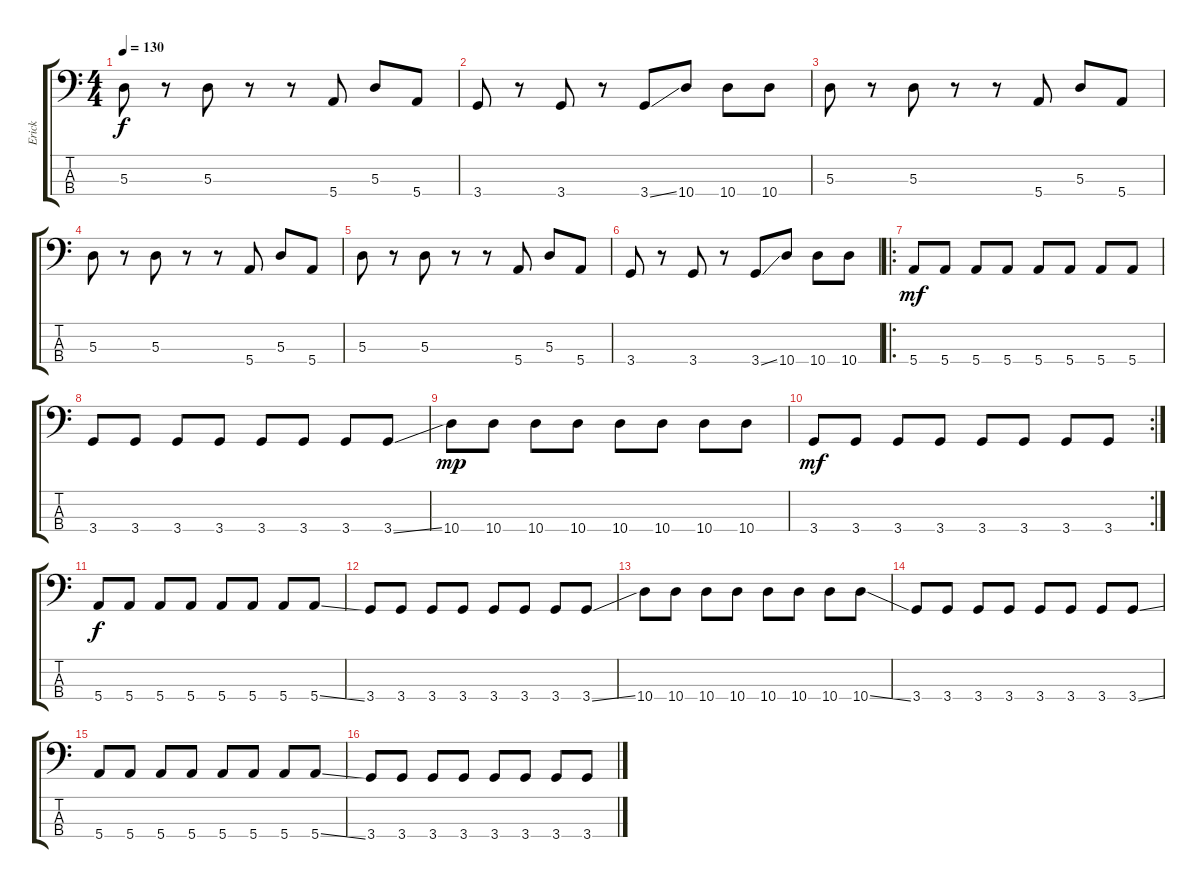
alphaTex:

\track ("Erick" "Erick") {instrument electricbasspick}
\staff {score tabs}
\tuning (G2 D2 A1 E1) {hide}
\ts (4 4)
\tempo 130
\clef f4
\ks c
5.3.8{dy f} r.8 5.3.8 r.8 r.8 5.4.8 5.3.8 5.4.8 |
3.4.8 r.8 3.4.8 r.8 3.4{ss}.8 10.4.8 10.4.8 10.4.8 |
5.3.8 r.8 5.3.8 r.8 r.8 5.4.8 5.3.8 5.4.8 |
5.3.8 r.8 5.3.8 r.8 r.8 5.4.8 5.3.8 5.4.8 |
5.3.8 r.8 5.3.8 r.8 r.8 5.4.8 5.3.8 5.4.8 |
3.4.8 r.8 3.4.8 r.8 3.4{ss}.8 10.4.8 10.4.8 10.4.8 |
\ro
5.4.8{dy mf} 5.4.8 5.4.8 5.4.8 5.4.8 5.4.8 5.4.8 5.4.8 |
3.4.8 3.4.8 3.4.8 3.4.8 3.4.8 3.4.8 3.4.8 3.4{ss}.8 |
10.4.8{dy mp} 10.4.8 10.4.8 10.4.8 10.4.8 10.4.8 10.4.8 10.4.8 |
\rc 2
3.4.8{dy mf} 3.4.8 3.4.8 3.4.8 3.4.8 3.4.8 3.4.8 3.4.8 |
5.4.8{dy f} 5.4.8 5.4.8 5.4.8 5.4.8 5.4.8 5.4.8 5.4{ss}.8 |
3.4.8 3.4.8 3.4.8 3.4.8 3.4.8 3.4.8 3.4.8 3.4{ss}.8 |
10.4.8 10.4.8 10.4.8 10.4.8 10.4.8 10.4.8 10.4.8 10.4{ss}.8 |
3.4.8 3.4.8 3.4.8 3.4.8 3.4.8 3.4.8 3.4.8 3.4{ss}.8 |
5.4.8 5.4.8 5.4.8 5.4.8 5.4.8 5.4.8 5.4.8 5.4{ss}.8 |
3.4.8 3.4.8 3.4.8 3.4.8 3.4.8 3.4.8 3.4.8 3.4{ss}.8
